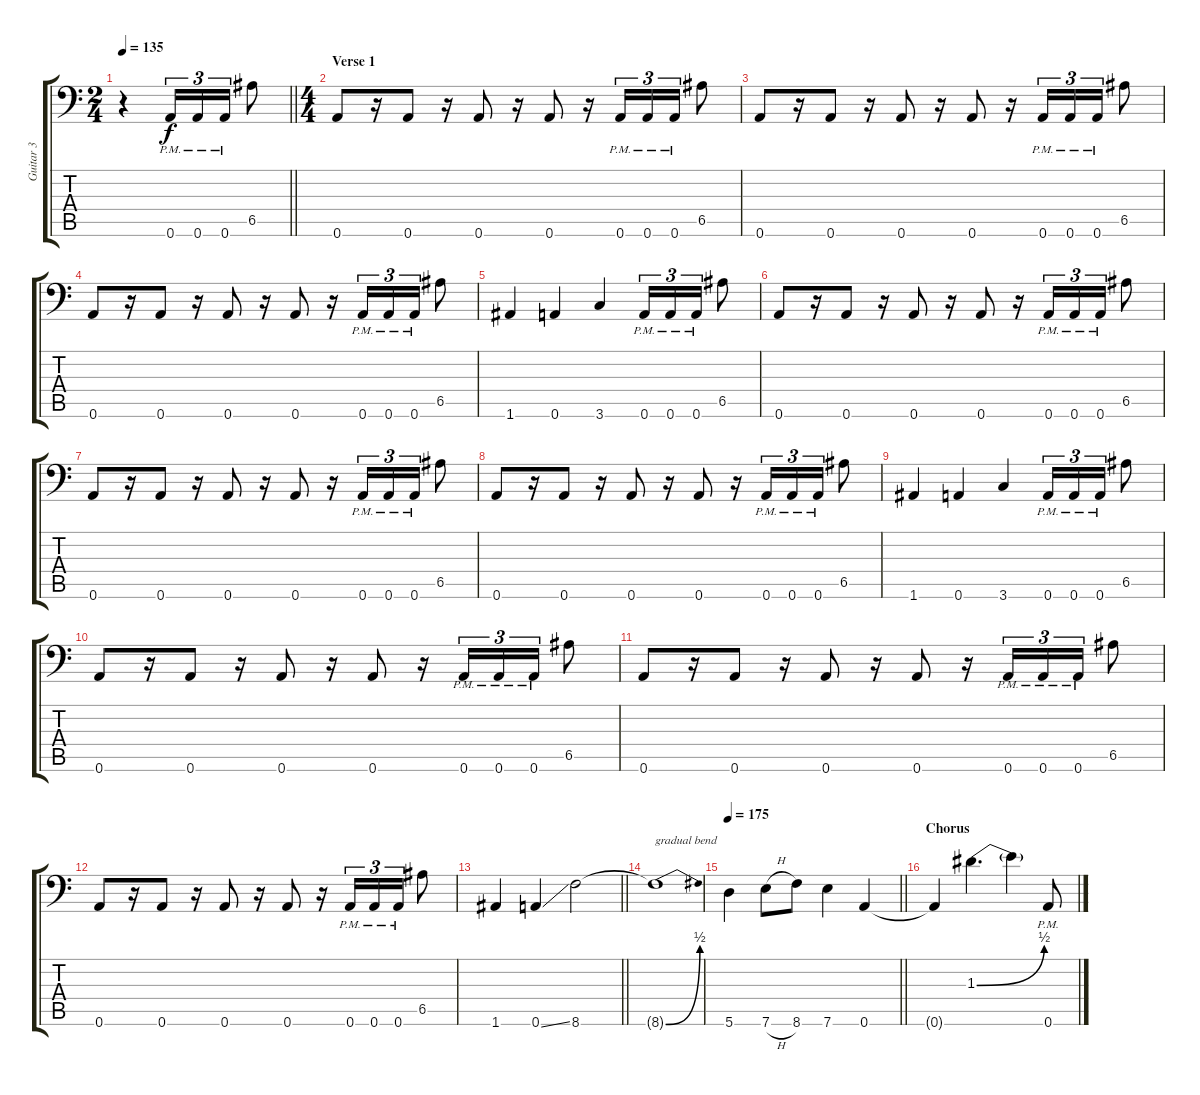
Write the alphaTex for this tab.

\track ("Guitar 3" "Guitar 3") {instrument distortionguitar}
\staff {score tabs}
\tuning (B3 Gb3 D3 A2 E2 A1) {hide}
\ts (2 4)
\tempo 135
\clef f4
\barLineRight lightlight
\ks c
r.4{dy f} 0.6{pm}.16{tu (3 2)} 0.6{pm}.16{tu (3 2)} 0.6{pm}.16{tu (3 2)} 6.5.8 |
\ts (4 4)
\section ("" "Verse 1")
0.6.8 r.16 0.6.8 r.16 0.6.8 r.16 0.6.8 r.16 0.6{pm}.16{tu (3 2)} 0.6{pm}.16{tu (3 2)} 0.6{pm}.16{tu (3 2)} 6.5.8 |
0.6.8 r.16 0.6.8 r.16 0.6.8 r.16 0.6.8 r.16 0.6{pm}.16{tu (3 2)} 0.6{pm}.16{tu (3 2)} 0.6{pm}.16{tu (3 2)} 6.5.8 |
0.6.8 r.16 0.6.8 r.16 0.6.8 r.16 0.6.8 r.16 0.6{pm}.16{tu (3 2)} 0.6{pm}.16{tu (3 2)} 0.6{pm}.16{tu (3 2)} 6.5.8 |
1.6.4 0.6.4 3.6.4 0.6{pm}.16{tu (3 2)} 0.6{pm}.16{tu (3 2)} 0.6{pm}.16{tu (3 2)} 6.5.8 |
0.6.8 r.16 0.6.8 r.16 0.6.8 r.16 0.6.8 r.16 0.6{pm}.16{tu (3 2)} 0.6{pm}.16{tu (3 2)} 0.6{pm}.16{tu (3 2)} 6.5.8 |
0.6.8 r.16 0.6.8 r.16 0.6.8 r.16 0.6.8 r.16 0.6{pm}.16{tu (3 2)} 0.6{pm}.16{tu (3 2)} 0.6{pm}.16{tu (3 2)} 6.5.8 |
0.6.8 r.16 0.6.8 r.16 0.6.8 r.16 0.6.8 r.16 0.6{pm}.16{tu (3 2)} 0.6{pm}.16{tu (3 2)} 0.6{pm}.16{tu (3 2)} 6.5.8 |
1.6.4 0.6.4 3.6.4 0.6{pm}.16{tu (3 2)} 0.6{pm}.16{tu (3 2)} 0.6{pm}.16{tu (3 2)} 6.5.8 |
0.6.8 r.16 0.6.8 r.16 0.6.8 r.16 0.6.8 r.16 0.6{pm}.16{tu (3 2)} 0.6{pm}.16{tu (3 2)} 0.6{pm}.16{tu (3 2)} 6.5.8 |
0.6.8 r.16 0.6.8 r.16 0.6.8 r.16 0.6.8 r.16 0.6{pm}.16{tu (3 2)} 0.6{pm}.16{tu (3 2)} 0.6{pm}.16{tu (3 2)} 6.5.8 |
0.6.8 r.16 0.6.8 r.16 0.6.8 r.16 0.6.8 r.16 0.6{pm}.16{tu (3 2)} 0.6{pm}.16{tu (3 2)} 0.6{pm}.16{tu (3 2)} 6.5.8 |
\barLineRight lightlight
1.6.4 0.6{ss}.4 8.6.2 |
\section ("" "")
8.6{be (bend 0 0 60 2) t}.1{txt "gradual bend"} |
\tempo 175
\barLineRight lightlight
5.6.4 7.6{h}.8 8.6.8 7.6.4 0.6.4 |
\section ("" "Chorus")
0.6{t}.4 1.3{be (bend 0 0 60 2)}.4{d} 1.3{t}.4 0.6{pm}.8
